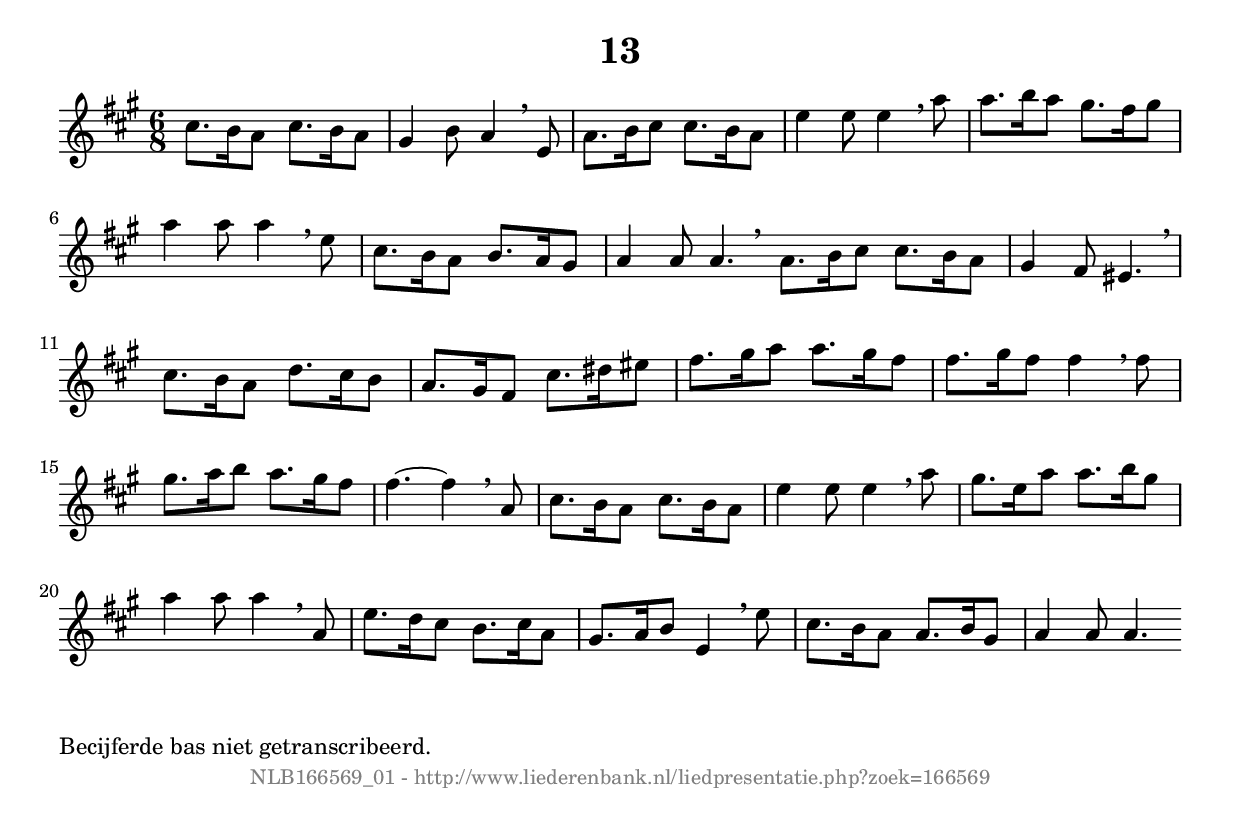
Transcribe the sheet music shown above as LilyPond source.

%
% produced by wce2krn 1.64 (7 June 2014)
%
\version"2.16"
#(append! paper-alist '(("long" . (cons (* 210 mm) (* 2000 mm)))))
#(set-default-paper-size "long")
sb = {\breathe}
mBreak = {\breathe }
bBreak = {\breathe }
x = {\once\override NoteHead #'style = #'cross }
gl=\glissando
itime={\override Staff.TimeSignature #'stencil = ##f }
ficta = {\once\set suggestAccidentals = ##t}
fine = {\once\override Score.RehearsalMark #'self-alignment-X = #1 \mark \markup {\italic{Fine}}}
dc = {\once\override Score.RehearsalMark #'self-alignment-X = #1 \mark \markup {\italic{D.C.}}}
dcf = {\once\override Score.RehearsalMark #'self-alignment-X = #1 \mark \markup {\italic{D.C. al Fine}}}
dcc = {\once\override Score.RehearsalMark #'self-alignment-X = #1 \mark \markup {\italic{D.C. al Coda}}}
ds = {\once\override Score.RehearsalMark #'self-alignment-X = #1 \mark \markup {\italic{D.S.}}}
dsf = {\once\override Score.RehearsalMark #'self-alignment-X = #1 \mark \markup {\italic{D.S. al Fine}}}
dsc = {\once\override Score.RehearsalMark #'self-alignment-X = #1 \mark \markup {\italic{D.S. al Coda}}}
pv = {\set Score.repeatCommands = #'((volta "1"))}
sv = {\set Score.repeatCommands = #'((volta "2"))}
tv = {\set Score.repeatCommands = #'((volta "3"))}
qv = {\set Score.repeatCommands = #'((volta "4"))}
xv = {\set Score.repeatCommands = #'((volta #f))}
\header{ tagline = ""
title = "13"
}
\score {{
\key a \major
\relative g'
{
\set melismaBusyProperties = #'()
\time 6/8
\tempo 4=120
\override Score.MetronomeMark #'transparent = ##t
\override Score.RehearsalMark #'break-visibility = #(vector #t #t #f)
cis8. b16 a8 cis8. b16 a8 gis4 b8 a4 \sb e8 a8. b16 cis8 cis8. b16 a8 e'4 e8 e4 \mBreak
a8 a8. b16 a8 gis8. fis16 gis8 a4 a8 a4 \sb e8 cis8. b16 a8 b8. a16 gis8 a4 a8 a4. \bar ":|:" \bBreak
a8. b16 cis8 cis8. b16 a8 gis4 fis8 eis4. \mBreak \bar "|"
cis'8. b16 a8 d8. cis16 b8 a8. gis16 fis8 cis'8. dis16 eis8 fis8. gis16 a8 a8. gis16 fis8 fis8. gis16 fis8 fis4 \mBreak
fis8 gis8. a16 b8 a8. gis16 fis8 fis4.~ fis4 \mBreak
a,8 cis8. b16 a8 cis8. b16 a8 e'4 e8 e4 \sb a8 gis8. e16 a8 a8. b16 gis8 a4 a8 a4 \mBreak
a,8 e'8. d16 cis8 b8. cis16 a8 gis8. a16 b8 e,4 \sb e'8 cis8. b16 a8 a8. b16 gis8 a4 a8 a4. \bar ":|:"
 }}
 \midi { }
 \layout {
            indent = 0.0\cm
}
}
\markup { \wordwrap-string #" 
Becijferde bas niet getranscribeerd.
"}
\markup { \vspace #0 } \markup { \with-color #grey \fill-line { \center-column { \smaller "NLB166569_01 - http://www.liederenbank.nl/liedpresentatie.php?zoek=166569" } } }
